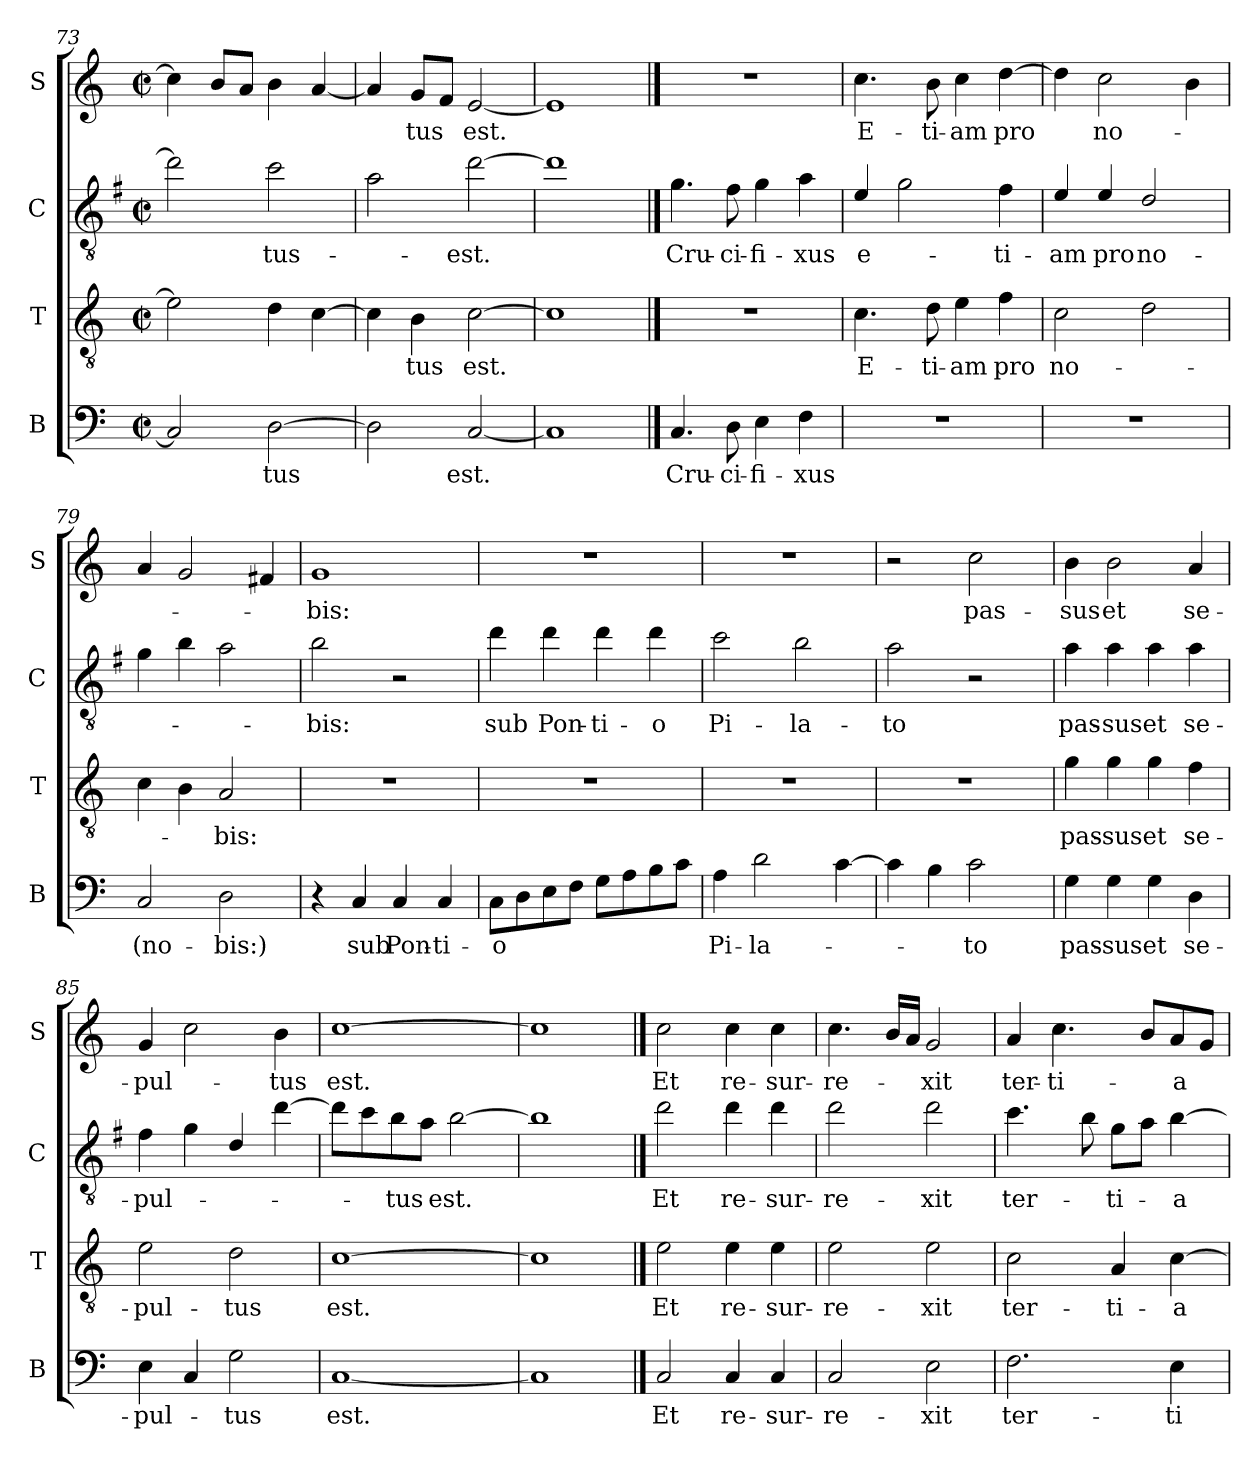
**kern	**text	**kern	**text	**kern	**text	**kern	**text
*part4	*part4	*part3	*part3	*part2	*part2	*part1	*part1
*staff4	*staff4	*staff3	*staff3	*staff2	*staff2	*staff1	*staff1
*I"B	*	*I"T	*	*I"C	*	*I"S	*
*I'B	*	*I'T	*	*I'C	*	*I'S	*
*clefF4	*	*clefGv2	*	*clefGv2	*	*clefG2	*
*	*	*	*	*ITrd4c7	*	*	*
*k[]	*	*k[]	*	*k[]	*	*k[]	*
*M2/2	*	*M2/2	*	*M2/2	*	*M2/2	*
*met(c|)	*	*met(c|)	*	*met(c|)	*	*met(c|)	*
*MM92	*	*MM92	*	*MM92	*	*MM92	*
=73	=73	=73	=73	=73	=73	=73	=73
2C/]	.	2e\]	.	2g\]	.	4cc\]	.
.	.	.	.	.	.	8b/L	.
.	.	.	.	.	.	8a/J	.
!	!LO:LY:b	!	!	!	!LO:LY:b	!	!
[2D\	-tus	4d\	.	2f\	-tus-	4b\	.
.	.	[4c\	.	.	.	[4a/	.
=74	=74	=74	=74	=74	=74	=74	=74
2D\]	.	4c\]	.	2d\	.	4a/]	.
!	!	!	!LO:LY:b	!	!	!	!LO:LY:b
.	.	4B\	-tus	.	.	8g/L	-tus
.	.	.	.	.	.	8f/J	.
!	!LO:LY:b	!	!LO:LY:b	!	!LO:LY:b	!	!LO:LY:b
[2C/	est.	[2c\	est.	[2g\	-est.	[2e/	est.
=75	=75	=75	=75	=75	=75	=75	=75
1C]	.	1c]	.	1g]	.	1e]	.
!!LO:LB:g=z
==76	==76	==76	==76	==76	==76	==76	==76
*	*	*	*	*	*	*MM92	*
!	!LO:LY:b	!	!	!	!LO:LY:b	!	!
4.C/	Cru-	1r	.	4.c\	Cru-	1r	.
!	!LO:LY:b	!	!	!	!LO:LY:b	!	!
8D\	-ci-	.	.	8B\	-ci-	.	.
!	!LO:LY:b	!	!	!	!LO:LY:b	!	!
4E\	-fi-	.	.	4c\	fi-	.	.
!	!LO:LY:b	!	!	!	!LO:LY:b	!	!
4F\	-xus	.	.	4d\	-xus	.	.
=77	=77	=77	=77	=77	=77	=77	=77
!	!	!	!LO:LY:b	!	!LO:LY:b	!	!LO:LY:b
1r	.	4.c\	E-	4A/	e-	4.cc\	E-
.	.	.	.	2c\	.	.	.
!	!	!	!LO:LY:b	!	!	!	!LO:LY:b
.	.	8d\	-ti-	.	.	8b\	-ti-
!	!	!	!LO:LY:b	!	!	!	!LO:LY:b
.	.	4e\	-am	.	.	4cc\	-am
!	!	!	!LO:LY:b	!	!LO:LY:b	!	!LO:LY:b
.	.	4f\	pro	4B\	-ti-	[4dd\	pro
=78	=78	=78	=78	=78	=78	=78	=78
!	!	!	!LO:LY:b	!	!LO:LY:b	!	!
1r	.	2c\	no-	4A/	-am	4dd\]	.
!	!	!	!	!	!LO:LY:b	!	!LO:LY:b
.	.	.	.	4A/	pro	2cc\	no-
!	!	!	!	!	!LO:LY:b	!	!
.	.	2d\	.	2G/	no-	.	.
.	.	.	.	.	.	4b\	.
=79	=79	=79	=79	=79	=79	=79	=79
!	!LO:LY:b	!	!	!	!	!	!
2C/	(no-	4c\	.	4c\	.	4a/	.
.	.	4B\	.	4e\	.	2g/	.
!	!LO:LY:b	!	!LO:LY:b	!	!	!	!
2D\	-bis:)	2A/	-bis:	2d\	.	.	.
.	.	.	.	.	.	4f#X/	.
=80	=80	=80	=80	=80	=80	=80	=80
!	!	!	!	!	!LO:LY:b	!	!LO:LY:b
4r	.	1r	.	2e\	-bis:	1g	-bis:
!	!LO:LY:b	!	!	!	!	!	!
4C/	sub	.	.	.	.	.	.
!	!LO:LY:b	!	!	!	!	!	!
4C/	Pon-	.	.	2r	.	.	.
!	!LO:LY:b	!	!	!	!	!	!
4C/	-ti-	.	.	.	.	.	.
!!LO:PB:g=z
=81	=81	=81	=81	=81	=81	=81	=81
!	!LO:LY:b	!	!	!	!LO:LY:b	!	!
8C\L	-o	1r	.	4g\	sub	1r	.
8D\	.	.	.	.	.	.	.
!	!	!	!	!	!LO:LY:b	!	!
8E\	.	.	.	4g\	Pon-	.	.
8F\J	.	.	.	.	.	.	.
!	!	!	!	!	!LO:LY:b	!	!
8G\L	.	.	.	4g\	-ti-	.	.
8A\	.	.	.	.	.	.	.
!	!	!	!	!	!LO:LY:b	!	!
8B\	.	.	.	4g\	-o	.	.
8c\J	.	.	.	.	.	.	.
=82	=82	=82	=82	=82	=82	=82	=82
!	!LO:LY:b	!	!	!	!LO:LY:b	!	!
4A\	Pi-	1r	.	2f\	Pi-	1r	.
!	!LO:LY:b	!	!	!	!	!	!
2d\	-la-	.	.	.	.	.	.
!	!	!	!	!	!LO:LY:b	!	!
.	.	.	.	2e\	-la-	.	.
[4c\	.	.	.	.	.	.	.
=83	=83	=83	=83	=83	=83	=83	=83
!	!	!	!	!	!LO:LY:b	!	!
4c\]	.	1r	.	2d\	-to	2r	.
4B\	.	.	.	.	.	.	.
!	!LO:LY:b	!	!	!	!	!	!LO:LY:b
2c\	-to	.	.	2r	.	2cc\	pas-
=84	=84	=84	=84	=84	=84	=84	=84
!	!LO:LY:b	!	!LO:LY:b	!	!LO:LY:b	!	!LO:LY:b
4G\	pas-	4g\	pas-	4d\	pas-	4b\	-sus
!	!LO:LY:b	!	!LO:LY:b	!	!LO:LY:b	!	!LO:LY:b
4G\	-sus	4g\	-sus	4d\	-sus	2b\	et
!	!LO:LY:b	!	!LO:LY:b	!	!LO:LY:b	!	!
4G\	et	4g\	et	4d\	et	.	.
!	!LO:LY:b	!	!LO:LY:b	!	!LO:LY:b	!	!LO:LY:b
4D\	se-	4f\	se-	4d\	se-	4a/	se-
=85	=85	=85	=85	=85	=85	=85	=85
!	!LO:LY:b	!	!LO:LY:b	!	!LO:LY:b	!	!LO:LY:b
4E\	-pul-	2e\	-pul-	4B\	-pul-	4g/	-pul-
4C/	.	.	.	4c\	.	2cc\	.
!	!LO:LY:b	!	!LO:LY:b	!	!	!	!
2G\	-tus	2d\	-tus	4G/	.	.	.
!	!	!	!	!	!	!	!LO:LY:b
.	.	.	.	[4g\	.	4b\	-tus
=86	=86	=86	=86	=86	=86	=86	=86
*	*	*	*	*	*	*MM80	*
!	!LO:LY:b	!	!LO:LY:b	!	!	!	!LO:LY:b
[1C	est.	[1c	est.	8g\L]	.	[1cc	est.
.	.	.	.	8f\	.	.	.
!	!	!	!	!	!LO:LY:b	!	!
.	.	.	.	8e\	-tus	.	.
.	.	.	.	8d\J	.	.	.
!	!	!	!	!	!LO:LY:b	!	!
.	.	.	.	[2e\	est.	.	.
!!LO:LB:g=z
=87	=87	=87	=87	=87	=87	=87	=87
1C]	.	1c]	.	1e]	.	1cc]	.
==88	==88	==88	==88	==88	==88	==88	==88
*	*	*	*	*	*	*MM112	*
!	!LO:LY:b	!	!LO:LY:b	!	!LO:LY:b	!	!LO:LY:b
2C/	Et	2e\	Et	2g\	Et	2cc\	Et
!	!LO:LY:b	!	!LO:LY:b	!	!LO:LY:b	!	!LO:LY:b
4C/	re-	4e\	re-	4g\	re-	4cc\	re-
!	!LO:LY:b	!	!LO:LY:b	!	!LO:LY:b	!	!LO:LY:b
4C/	-sur-	4e\	-sur-	4g\	-sur-	4cc\	-sur-
=89	=89	=89	=89	=89	=89	=89	=89
!	!LO:LY:b	!	!LO:LY:b	!	!LO:LY:b	!	!LO:LY:b
2C/	-re-	2e\	-re-	2g\	-re-	4.cc\	-re-
.	.	.	.	.	.	16b/LL	.
.	.	.	.	.	.	16a/JJ	.
!	!LO:LY:b	!	!LO:LY:b	!	!LO:LY:b	!	!LO:LY:b
2E\	-xit	2e\	-xit	2g\	-xit	2g/	-xit
=90	=90	=90	=90	=90	=90	=90	=90
!	!LO:LY:b	!	!LO:LY:b	!	!LO:LY:b	!	!LO:LY:b
2.F\	ter-	2c\	ter-	4.f\	ter-	4a/	ter-
!	!	!	!	!	!	!	!LO:LY:b
.	.	.	.	.	.	4.cc\	-ti-
.	.	.	.	8e\	.	.	.
!	!	!	!LO:LY:b	!	!LO:LY:b	!	!
.	.	4A/	-ti-	8c\L	-ti-	.	.
.	.	.	.	8d\J	.	8b/L	.
!	!LO:LY:b	!	!LO:LY:b	!	!LO:LY:b	!	!LO:LY:b
4E\	-ti-	[4c\	-a	[4e\	-a	8a/	-a
.	.	.	.	.	.	8g/J	.
=	=	=	=	=	=	=	=
*-	*-	*-	*-	*-	*-	*-	*-
